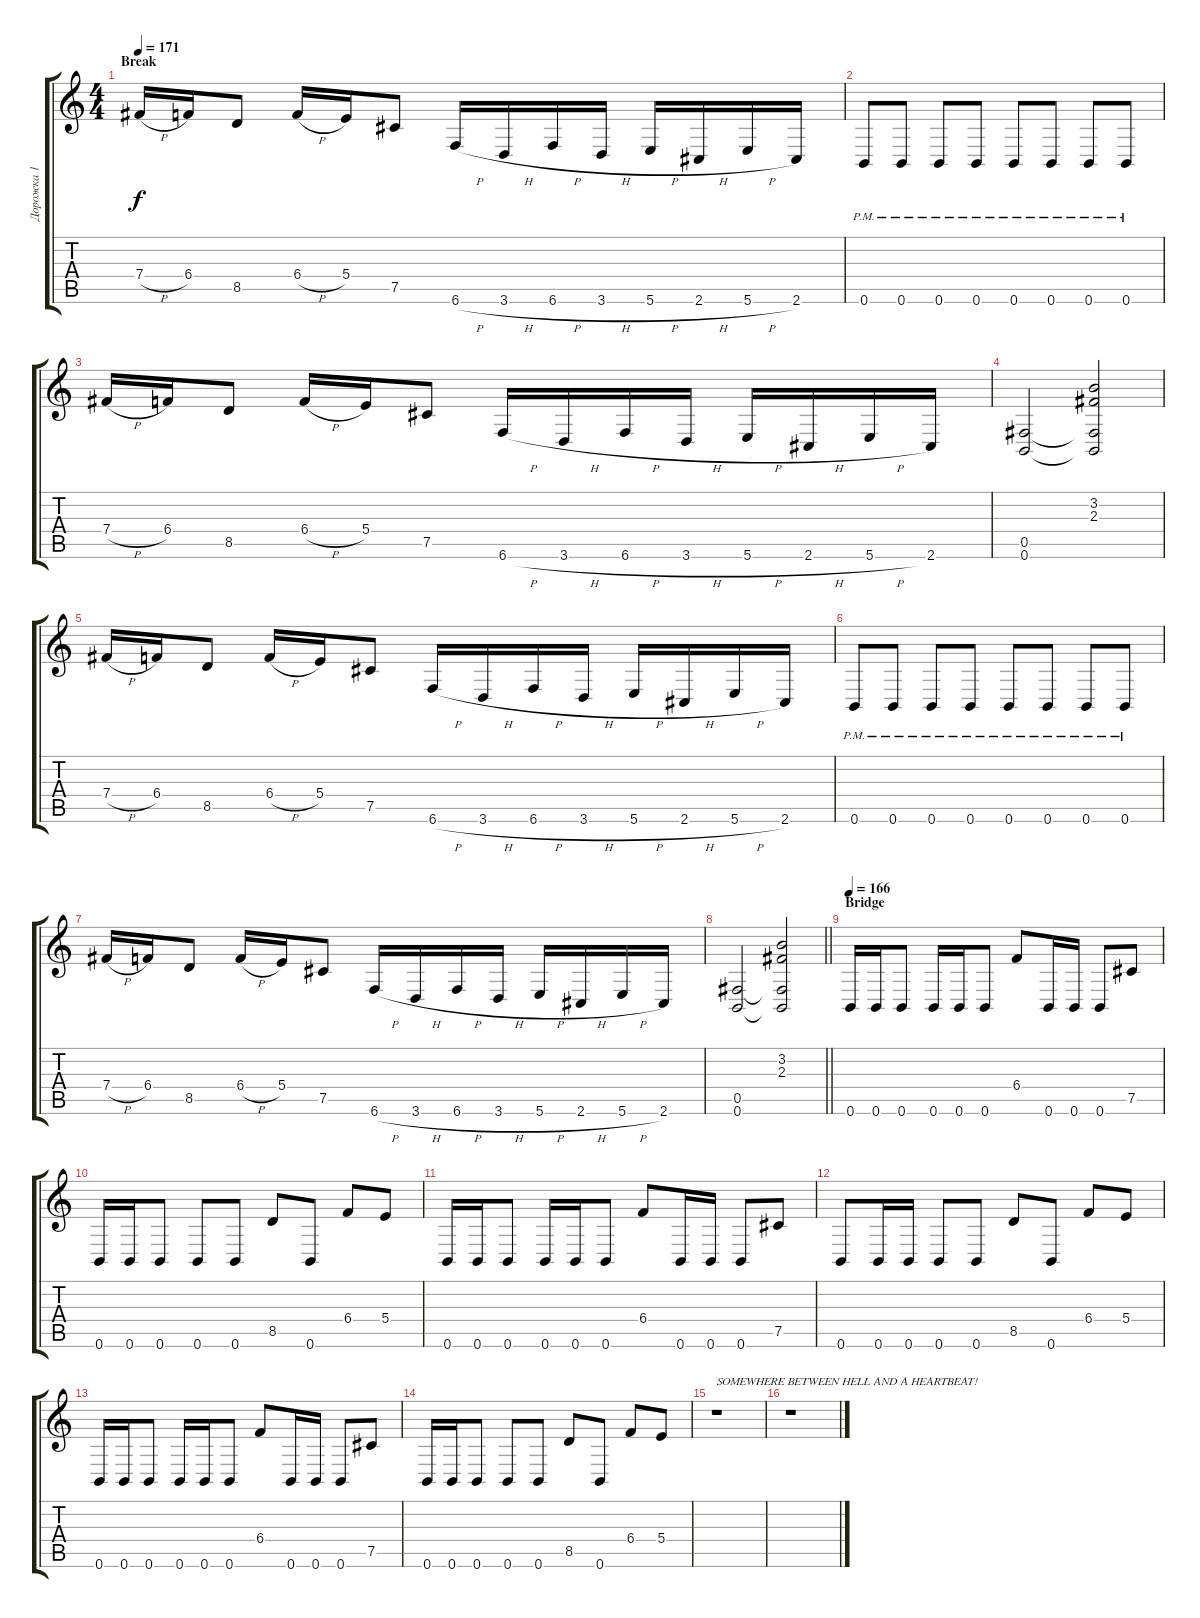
\track ("Дорожка 1" "Дорожка 1") {instrument distortionguitar}
\staff {score tabs}
\tuning (Db4 Ab3 E3 B2 Gb2 B1) {hide}
\ts (4 4)
\section ("" "Break")
\tempo 171
\clef g2
\ks c
7.4{h}.16{dy f} 6.4.16 8.5.8 6.4{h}.16 5.4.16 7.5.8 6.6{h}.16 3.6{h}.16 6.6{h}.16 3.6{h}.16 5.6{h}.16 2.6{h}.16 5.6{h}.16 2.6.16 |
0.6{pm}.8 0.6{pm}.8 0.6{pm}.8 0.6{pm}.8 0.6{pm}.8 0.6{pm}.8 0.6{pm}.8 0.6{pm}.8 |
7.4{h}.16 6.4.16 8.5.8 6.4{h}.16 5.4.16 7.5.8 6.6{h}.16 3.6{h}.16 6.6{h}.16 3.6{h}.16 5.6{h}.16 2.6{h}.16 5.6{h}.16 2.6.16 |
(0.5 0.6).2 (3.2 2.3 0.5{t} 0.6{t}).2 |
7.4{h}.16 6.4.16 8.5.8 6.4{h}.16 5.4.16 7.5.8 6.6{h}.16 3.6{h}.16 6.6{h}.16 3.6{h}.16 5.6{h}.16 2.6{h}.16 5.6{h}.16 2.6.16 |
0.6{pm}.8 0.6{pm}.8 0.6{pm}.8 0.6{pm}.8 0.6{pm}.8 0.6{pm}.8 0.6{pm}.8 0.6{pm}.8 |
7.4{h}.16 6.4.16 8.5.8 6.4{h}.16 5.4.16 7.5.8 6.6{h}.16 3.6{h}.16 6.6{h}.16 3.6{h}.16 5.6{h}.16 2.6{h}.16 5.6{h}.16 2.6.16 |
\barLineRight lightlight
(0.5 0.6).2 (3.2 2.3 0.5{t} 0.6{t}).2 |
\section ("" "Bridge")
\tempo 166
0.6.16 0.6.16 0.6.8 0.6.16 0.6.16 0.6.8 6.4.8 0.6.16 0.6.16 0.6.8 7.5.8 |
0.6.16 0.6.16 0.6.8 0.6.8 0.6.8 8.5.8 0.6.8 6.4.8 5.4.8 |
0.6.16 0.6.16 0.6.8 0.6.16 0.6.16 0.6.8 6.4.8 0.6.16 0.6.16 0.6.8 7.5.8 |
0.6.8 0.6.16 0.6.16 0.6.8 0.6.8 8.5.8 0.6.8 6.4.8 5.4.8 |
0.6.16 0.6.16 0.6.8 0.6.16 0.6.16 0.6.8 6.4.8 0.6.16 0.6.16 0.6.8 7.5.8 |
0.6.16 0.6.16 0.6.8 0.6.8 0.6.8 8.5.8 0.6.8 6.4.8 5.4.8 |
r.1{txt "SOMEWHERE BETWEEN HELL AND A HEARTBEAT!"} |
r.1
